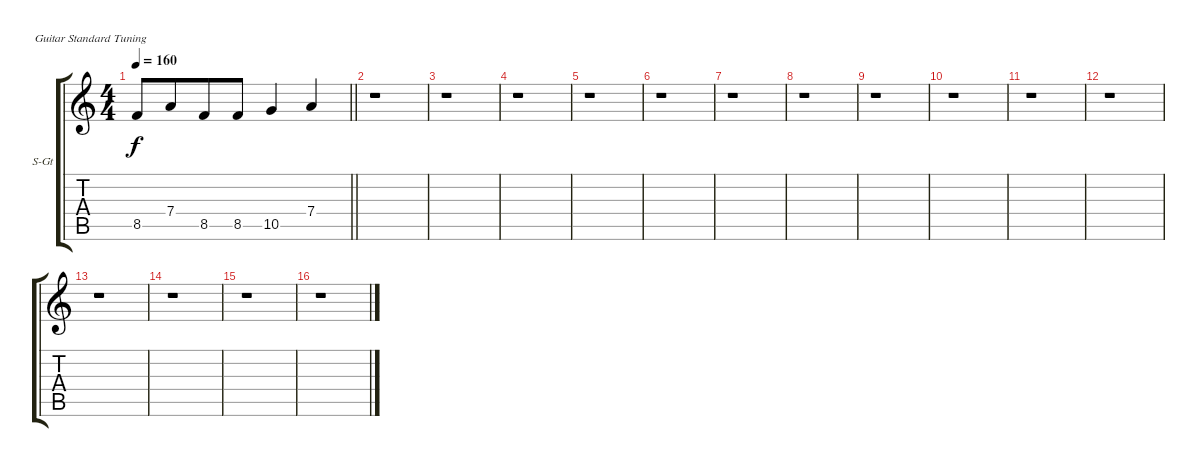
\bracketExtendMode groupsimilarinstruments
\firstSystemTrackNameOrientation horizontal
\otherSystemsTrackNameOrientation horizontal
\track ("Гитара 2" "S-Gt") {instrument acousticguitarsteel}
\staff {score tabs}
\tuning (E4 B3 G3 D3 A2 E2)
\ts (4 4)
\tempo 160
\clef g2
\barLineRight lightlight
\ks c
8.5.8{dy f} 7.4.8{beam merge} 8.5.8 8.5.8 10.5.4 7.4.4 |
r.1 |
r.1 |
r.1 |
r.1 |
r.1 |
r.1 |
r.1 |
r.1 |
r.1 |
r.1 |
r.1 |
r.1 |
r.1 |
r.1 |
r.1
